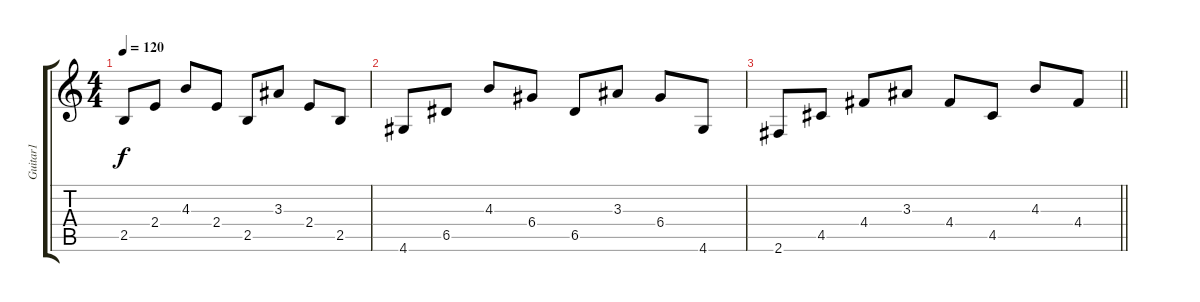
\track ("Guitar1" "Guitar1") {instrument electricguitarclean}
\staff {score tabs}
\tuning (E4 B3 G3 D3 A2 E2) {hide}
\ts (4 4)
\tempo 120
\clef g2
\ks c
2.5.8{dy f} 2.4.8 4.3.8 2.4.8 2.5.8 3.3.8 2.4.8 2.5.8 |
4.6.8 6.5.8 4.3.8 6.4.8 6.5.8 3.3.8 6.4.8 4.6.8 |
\barLineRight lightlight
2.6.8 4.5.8 4.4.8 3.3.8 4.4.8 4.5.8 4.3.8 4.4.8
